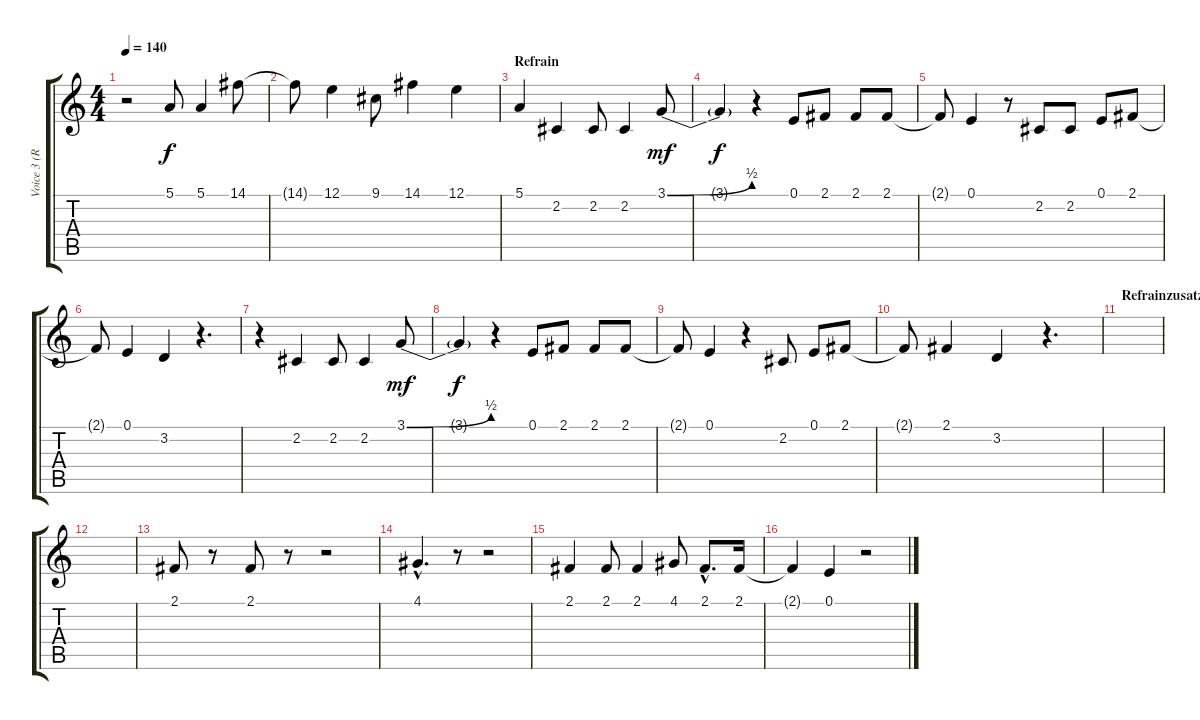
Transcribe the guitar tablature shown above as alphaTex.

\track ("Voice 3 (Rod)" "Voice 3 (R") {instrument bassoon}
\staff {score tabs}
\tuning (E4 B3 G3 D3 A2 E2) {hide}
\ts (4 4)
\tempo 140
\clef g2
\ks c
r.2{dy ff} 5.1.8{dy f} 5.1.4 14.1.8 |
14.1{t}.8 12.1.4 9.1.8 14.1.4 12.1.4 |
\section ("" "Refrain")
5.1.4 2.2.4 2.2.8 2.2.4 3.1{be (bend 0 0 60 2)}.8{dy mf} |
3.1{t}.4{dy f} r.4 0.1.8 2.1.8 2.1.8 2.1.8 |
2.1{t}.8 0.1.4 r.8 2.2.8 2.2.8 0.1.8 2.1.8 |
2.1{t}.8 0.1.4 3.2.4 r.4{d} |
r.4 2.2.4 2.2.8 2.2.4 3.1{be (bend 0 0 60 2)}.8{dy mf} |
3.1{t}.4{dy f} r.4 0.1.8 2.1.8 2.1.8 2.1.8 |
2.1{t}.8 0.1.4 r.4 2.2.8 0.1.8 2.1.8 |
2.1{t}.8 2.1.4 3.2.4 r.4{d} |
\section ("" "Refrainzusatz")
|
|
2.1.8 r.8 2.1.8 r.8 r.2 |
4.1{hac}.4{d} r.8 r.2 |
2.1.4 2.1.8 2.1.4 4.1.8 2.1{hac}.8{d} 2.1.16 |
2.1{t}.4 0.1.4 r.2
